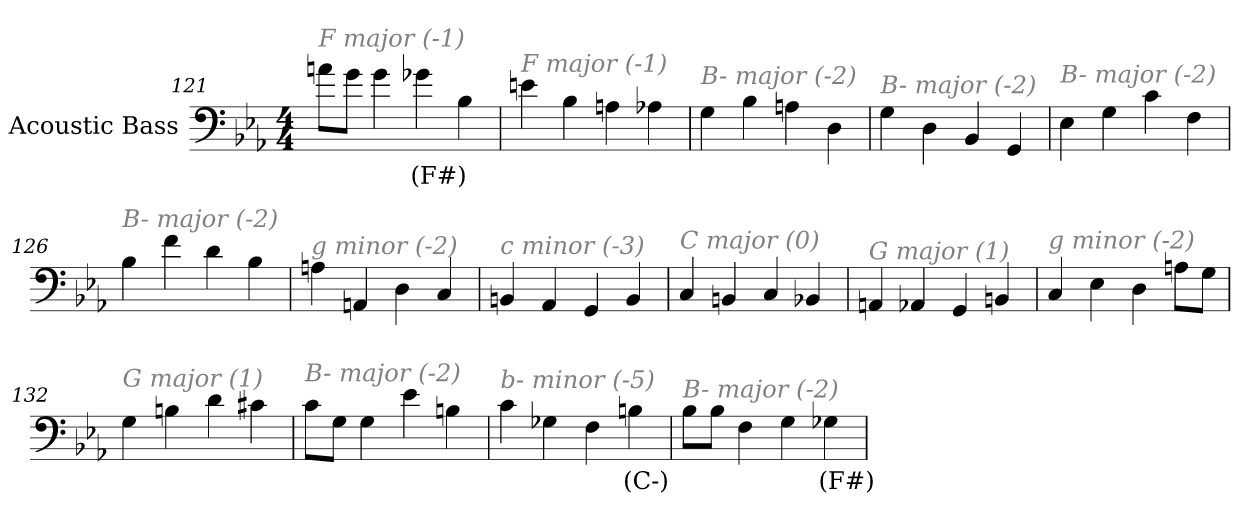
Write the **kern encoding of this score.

**kern	**text
*part1	*part1
*staff1	*staff1
*I"Acoustic Bass	*
*clefF4	*
*ITrd7c12	*
*k[b-e-a-]	*
*E-:	*
*M4/4	*
=121	=121
!LO:TX:i:color=#808080:t=F major (-1)	!
8AnL	.
8GJ	.
4G	.
4G-Xi	(F#)
4BB-	.
=122	=122
!LO:TX:i:color=#808080:t=F major (-1)	!
4En	.
4BB-	.
4AAn	.
4AA-X	.
=123	=123
!LO:TX:i:color=#808080:t=B- major (-2)	!
4GG	.
4BB-	.
4AAn	.
4DD	.
=124	=124
!LO:TX:i:color=#808080:t=B- major (-2)	!
4GG	.
4DD	.
4BBB-	.
4GGG	.
=125	=125
!LO:TX:i:color=#808080:t=B- major (-2)	!
4EE-	.
4GG	.
4C	.
4FF	.
=126	=126
!LO:TX:i:color=#808080:t=B- major (-2)	!
4BB-	.
4F	.
4D	.
4BB-	.
=127	=127
!LO:TX:i:color=#808080:t=g minor (-2)	!
4AAn	.
4AAAn	.
4DD	.
4CC	.
=128	=128
!LO:TX:i:color=#808080:t=c minor (-3)	!
4BBBn	.
4AAA-	.
4GGG	.
4BBB	.
=129	=129
!LO:TX:i:color=#808080:t=C major (0)	!
4CC	.
4BBBn	.
4CC	.
4BBB-X	.
=130	=130
!LO:TX:i:color=#808080:t=G major (1)	!
4AAAn	.
4AAA-X	.
4GGG	.
4BBBn	.
=131	=131
!LO:TX:i:color=#808080:t=g minor (-2)	!
4CC	.
4EE-	.
4DD	.
8AAnL	.
8GGJ	.
=132	=132
!LO:TX:i:color=#808080:t=G major (1)	!
4GG	.
4BBn	.
4D	.
4C#X	.
=133	=133
!LO:TX:i:color=#808080:t=B- major (-2)	!
8CL	.
8GGJ	.
4GG	.
4E-	.
4BBn	.
=134	=134
!LO:TX:i:color=#808080:t=b- minor (-5)	!
4C	.
4GG-X	.
4FF	.
4BBni	(C-)
=135	=135
!LO:TX:i:color=#808080:t=B- major (-2)	!
8BB-L	.
8BB-J	.
4FF	.
4GG	.
4GG-Xi	(F#)
=	=
*-	*-
